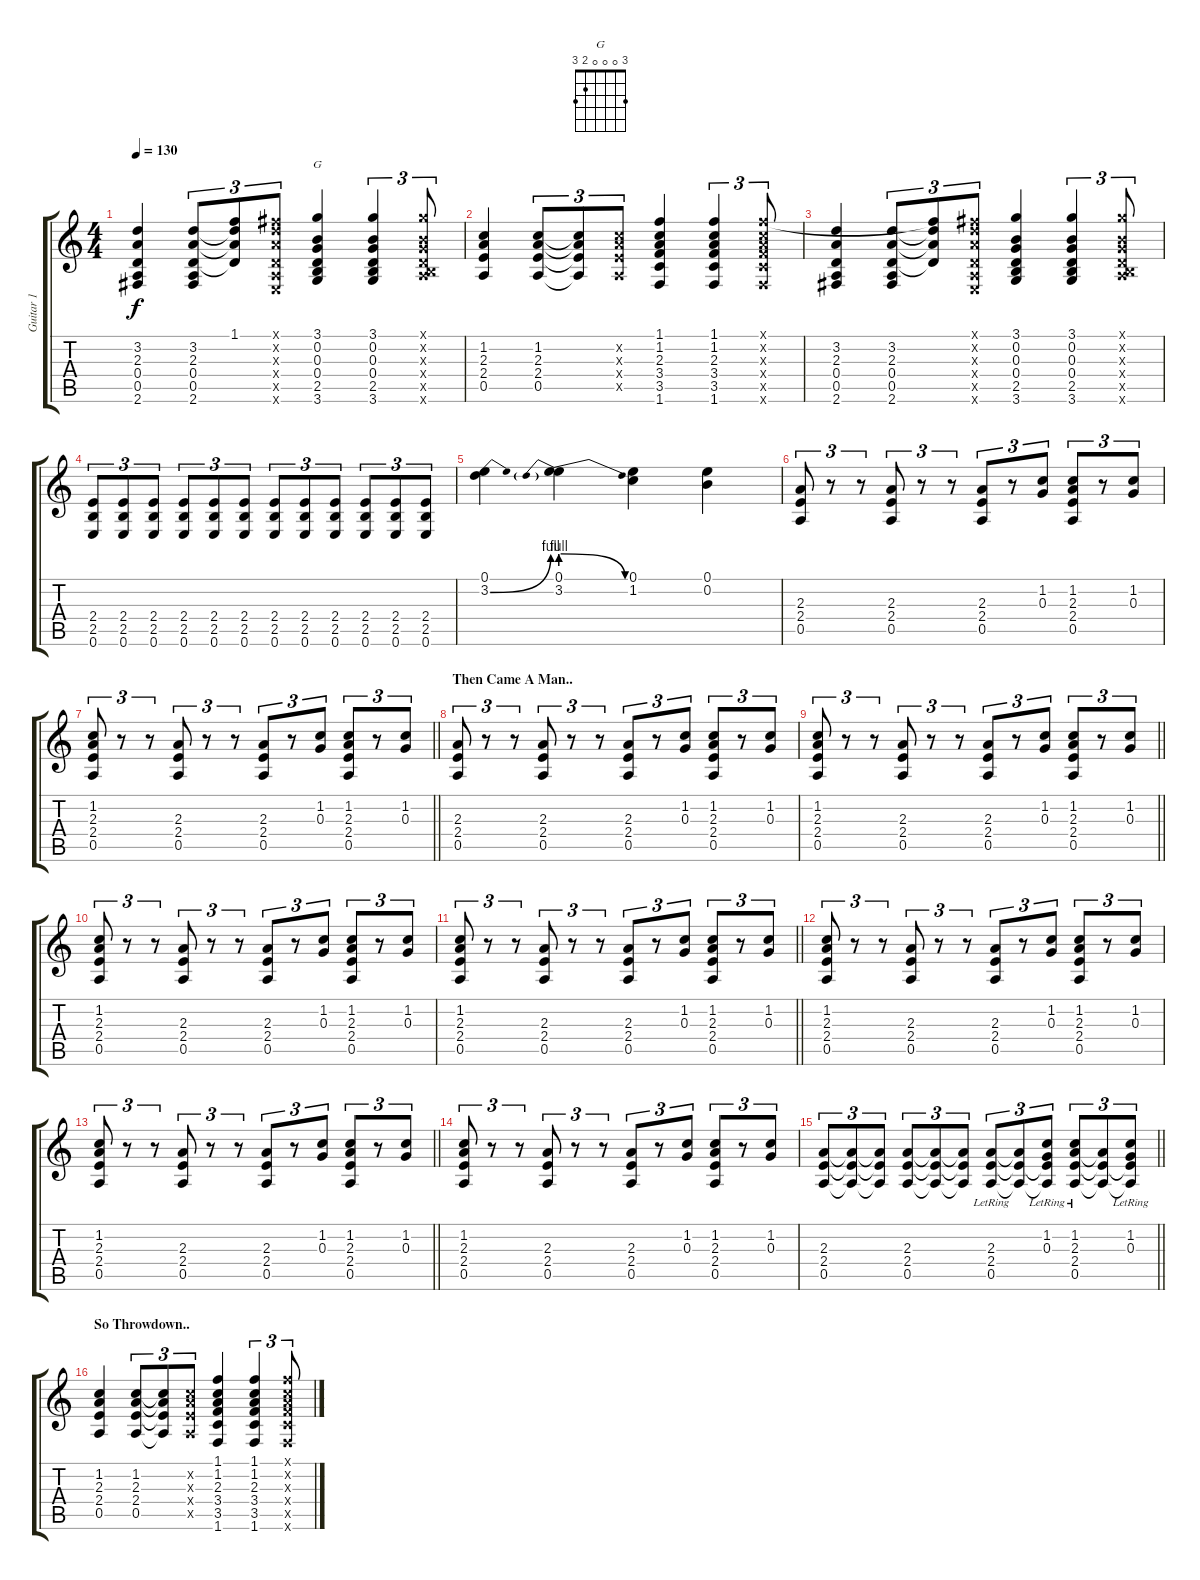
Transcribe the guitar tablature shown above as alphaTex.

\track ("Guitar 1" "Guitar 1") {instrument acousticguitarsteel}
\staff {score tabs}
\tuning (E4 B3 G3 D3 A2 E2) {hide}
\chord ("G" 3 0 0 0 2 3)
\ts (4 4)
\tempo 130
\clef g2
\ks c
(3.2 2.3 0.4 0.5 2.6).4{dy f} (3.2 2.3 0.4 0.5 2.6).8{tu (3 2)} (1.1{t} 3.2{t} 2.3{t} 0.4{t}).8{tu (3 2)} (2.1{x} 3.2{x} 2.3{x} 0.4{x} 0.5{x} 0.6{x}).8{tu (3 2)} (3.1 0.2 0.3 0.4 2.5 3.6).4{ch "G"} (3.1 0.2 0.3 0.4 2.5 3.6).4{tu (3 2)} (3.1{x} 0.2{x} 0.3{x} 0.4{x} 2.5{x} 5.6{x}).8{tu (3 2)} |
(1.2 2.3 2.4 0.5).4 (1.2 2.3 2.4 0.5).8{tu (3 2)} (1.2{t} 2.3{t} 2.4{t} 0.5{t}).8{tu (3 2)} (1.2{x} 2.3{x} 2.4{x} 0.5{x}).8{tu (3 2)} (1.1 1.2 2.3 3.4 3.5 1.6).4 (1.1 1.2 2.3 3.4 3.5 1.6).4{tu (3 2)} (1.1{x} 1.2{x} 2.3{x} 3.4{x} 3.5{x} 1.6{x}).8{tu (3 2)} |
(3.2 2.3 0.4 0.5 2.6).4 (3.2 2.3 0.4 0.5 2.6).8{tu (3 2)} (1.1{t} 3.2{t} 2.3{t} 0.4{t}).8{tu (3 2)} (2.1{x} 3.2{x} 2.3{x} 0.4{x} 0.5{x} 0.6{x}).8{tu (3 2)} (3.1 0.2 0.3 0.4 2.5 3.6).4 (3.1 0.2 0.3 0.4 2.5 3.6).4{tu (3 2)} (3.1{x} 0.2{x} 0.3{x} 0.4{x} 2.5{x} 5.6{x}).8{tu (3 2)} |
(2.4 2.5 0.6).8{tu (3 2)} (2.4 2.5 0.6).8{tu (3 2)} (2.4 2.5 0.6).8{tu (3 2)} (2.4 2.5 0.6).8{tu (3 2)} (2.4 2.5 0.6).8{tu (3 2)} (2.4 2.5 0.6).8{tu (3 2)} (2.4 2.5 0.6).8{tu (3 2)} (2.4 2.5 0.6).8{tu (3 2)} (2.4 2.5 0.6).8{tu (3 2)} (2.4 2.5 0.6).8{tu (3 2)} (2.4 2.5 0.6).8{tu (3 2)} (2.4 2.5 0.6).8{tu (3 2)} |
(0.1 3.2{be (bend 0 0 60 4)}).4 (0.1 3.2{be (prebendrelease 0 4 60 0)}).4 (0.1 1.2).4 (0.1 0.2).4 |
(2.3 2.4 0.5).8{tu (3 2)} r.8{tu (3 2)} r.8{tu (3 2)} (2.3 2.4 0.5).8{tu (3 2)} r.8{tu (3 2)} r.8{tu (3 2)} (2.3 2.4 0.5).8{tu (3 2)} r.8{tu (3 2)} (1.2 0.3).8{tu (3 2)} (1.2 2.3 2.4 0.5).8{tu (3 2)} r.8{tu (3 2)} (1.2 0.3).8{tu (3 2)} |
\barLineRight lightlight
(1.2 2.3 2.4 0.5).8{tu (3 2)} r.8{tu (3 2)} r.8{tu (3 2)} (2.3 2.4 0.5).8{tu (3 2)} r.8{tu (3 2)} r.8{tu (3 2)} (2.3 2.4 0.5).8{tu (3 2)} r.8{tu (3 2)} (1.2 0.3).8{tu (3 2)} (1.2 2.3 2.4 0.5).8{tu (3 2)} r.8{tu (3 2)} (1.2 0.3).8{tu (3 2)} |
\section ("" "Then Came A Man..")
(2.3 2.4 0.5).8{tu (3 2)} r.8{tu (3 2)} r.8{tu (3 2)} (2.3 2.4 0.5).8{tu (3 2)} r.8{tu (3 2)} r.8{tu (3 2)} (2.3 2.4 0.5).8{tu (3 2)} r.8{tu (3 2)} (1.2 0.3).8{tu (3 2)} (1.2 2.3 2.4 0.5).8{tu (3 2)} r.8{tu (3 2)} (1.2 0.3).8{tu (3 2)} |
\barLineRight lightlight
(1.2 2.3 2.4 0.5).8{tu (3 2)} r.8{tu (3 2)} r.8{tu (3 2)} (2.3 2.4 0.5).8{tu (3 2)} r.8{tu (3 2)} r.8{tu (3 2)} (2.3 2.4 0.5).8{tu (3 2)} r.8{tu (3 2)} (1.2 0.3).8{tu (3 2)} (1.2 2.3 2.4 0.5).8{tu (3 2)} r.8{tu (3 2)} (1.2 0.3).8{tu (3 2)} |
(1.2 2.3 2.4 0.5).8{tu (3 2)} r.8{tu (3 2)} r.8{tu (3 2)} (2.3 2.4 0.5).8{tu (3 2)} r.8{tu (3 2)} r.8{tu (3 2)} (2.3 2.4 0.5).8{tu (3 2)} r.8{tu (3 2)} (1.2 0.3).8{tu (3 2)} (1.2 2.3 2.4 0.5).8{tu (3 2)} r.8{tu (3 2)} (1.2 0.3).8{tu (3 2)} |
\barLineRight lightlight
(1.2 2.3 2.4 0.5).8{tu (3 2)} r.8{tu (3 2)} r.8{tu (3 2)} (2.3 2.4 0.5).8{tu (3 2)} r.8{tu (3 2)} r.8{tu (3 2)} (2.3 2.4 0.5).8{tu (3 2)} r.8{tu (3 2)} (1.2 0.3).8{tu (3 2)} (1.2 2.3 2.4 0.5).8{tu (3 2)} r.8{tu (3 2)} (1.2 0.3).8{tu (3 2)} |
(1.2 2.3 2.4 0.5).8{tu (3 2)} r.8{tu (3 2)} r.8{tu (3 2)} (2.3 2.4 0.5).8{tu (3 2)} r.8{tu (3 2)} r.8{tu (3 2)} (2.3 2.4 0.5).8{tu (3 2)} r.8{tu (3 2)} (1.2 0.3).8{tu (3 2)} (1.2 2.3 2.4 0.5).8{tu (3 2)} r.8{tu (3 2)} (1.2 0.3).8{tu (3 2)} |
\barLineRight lightlight
(1.2 2.3 2.4 0.5).8{tu (3 2)} r.8{tu (3 2)} r.8{tu (3 2)} (2.3 2.4 0.5).8{tu (3 2)} r.8{tu (3 2)} r.8{tu (3 2)} (2.3 2.4 0.5).8{tu (3 2)} r.8{tu (3 2)} (1.2 0.3).8{tu (3 2)} (1.2 2.3 2.4 0.5).8{tu (3 2)} r.8{tu (3 2)} (1.2 0.3).8{tu (3 2)} |
(1.2 2.3 2.4 0.5).8{tu (3 2)} r.8{tu (3 2)} r.8{tu (3 2)} (2.3 2.4 0.5).8{tu (3 2)} r.8{tu (3 2)} r.8{tu (3 2)} (2.3 2.4 0.5).8{tu (3 2)} r.8{tu (3 2)} (1.2 0.3).8{tu (3 2)} (1.2 2.3 2.4 0.5).8{tu (3 2)} r.8{tu (3 2)} (1.2 0.3).8{tu (3 2)} |
\barLineRight lightlight
(2.3 2.4 0.5).8{tu (3 2)} (2.3{t} 2.4{t} 0.5{t}).8{tu (3 2)} (2.3{t} 2.4{t} 0.5{t}).8{tu (3 2)} (2.3 2.4 0.5).8{tu (3 2)} (2.3{t} 2.4{t} 0.5{t}).8{tu (3 2)} (2.3{t} 2.4{t} 0.5{t}).8{tu (3 2)} (2.3{lr} 2.4{lr} 0.5{lr}).8{tu (3 2)} (2.3{t} 2.4{t} 0.5{t}).8{tu (3 2)} (1.2{lr} 0.3 2.4{t} 0.5{t}).8{tu (3 2)} (1.2 2.3{lr} 2.4{lr} 0.5{lr}).8{tu (3 2)} (2.3{t} 2.4{t} 0.5{t}).8{tu (3 2)} (1.2{lr} 0.3 2.4{t} 0.5{t}).8{tu (3 2)} |
\section ("" "So Throwdown..")
(1.2 2.3 2.4 0.5).4 (1.2 2.3 2.4 0.5).8{tu (3 2)} (1.2{t} 2.3{t} 2.4{t} 0.5{t}).8{tu (3 2)} (1.2{x} 2.3{x} 2.4{x} 0.5{x}).8{tu (3 2)} (1.1 1.2 2.3 3.4 3.5 1.6).4 (1.1 1.2 2.3 3.4 3.5 1.6).4{tu (3 2)} (1.1{x} 1.2{x} 2.3{x} 3.4{x} 3.5{x} 1.6{x}).8{tu (3 2)}
